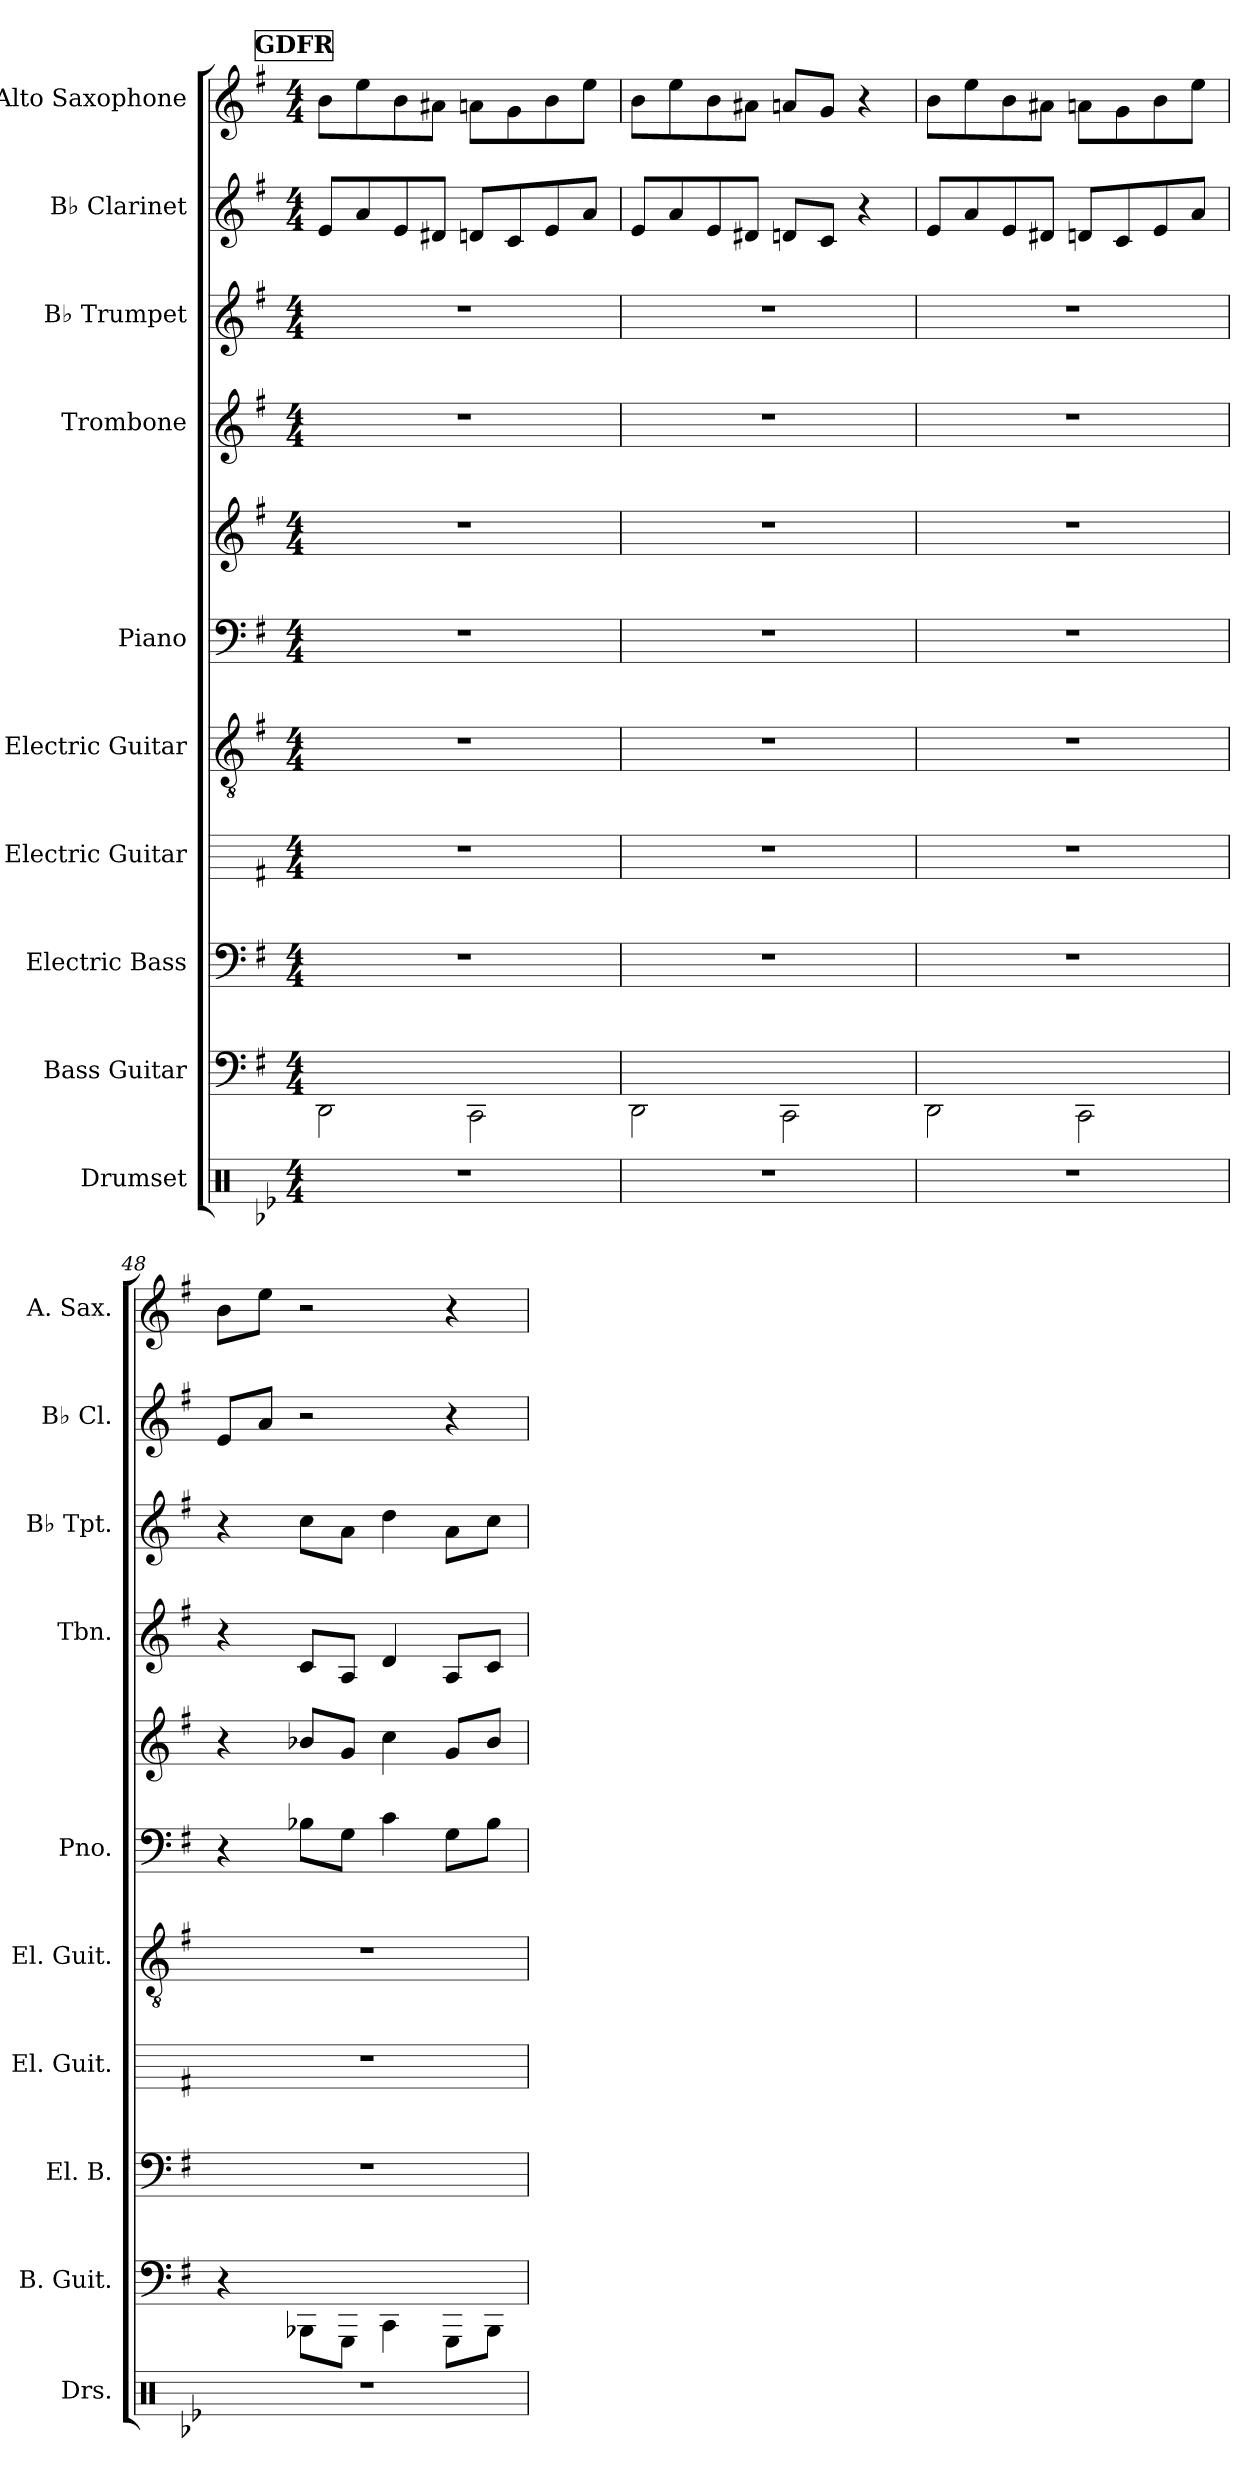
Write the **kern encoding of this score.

**kern	**kern	**kern	**kern	**kern	**kern	**kern	**kern	**kern	**kern	**kern
*part10	*part9	*part8	*part7	*part6	*part5	*part5	*part4	*part3	*part2	*part1
*staff11	*staff10	*staff9	*staff8	*staff7	*staff6	*staff5	*staff4	*staff3	*staff2	*staff1
*I"Drumset	*I"Bass Guitar	*I"Electric Bass	*I"Electric Guitar	*I"Electric Guitar	*I"Piano	*	*I"Trombone	*I"B♭ Trumpet	*I"B♭ Clarinet	*I"Alto Saxophone
*I'Drs.	*I'B. Guit.	*I'El. B.	*I'El. Guit.	*I'El. Guit.	*I'Pno.	*	*I'Tbn.	*I'B♭ Tpt.	*I'B♭ Cl.	*I'A. Sax.
*clefX	*	*clefF4	*	*clefGv2	*clefF4	*clefG2	*clefG2	*clefG2	*clefG2	*clefG2
*	*ITrd7c12	*ITrd7c12	*	*	*	*	*ITrd1c2	*ITrd1c2	*ITrd1c2	*ITrd5c9
*k[b-e-]	*k[f#]	*k[f#]	*k[f#]	*k[f#]	*k[f#]	*k[f#]	*k[b-]	*k[b-]	*k[b-]	*k[b-e-]
*M4/4	*M4/4	*M4/4	*M4/4	*M4/4	*M4/4	*M4/4	*M4/4	*M4/4	*M4/4	*M4/4
*MM120	*MM120	*MM120	*MM120	*MM120	*MM120	*MM120	*MM120	*MM120	*MM120	*MM120
!!LO:REH:place=s1:a:B:fs=14:t=GDFR
=45	=45	=45	=45	=45	=45	=45	=45	=45	=45	=45
1r	2DDD\	1r	1r	1r	1r	1r	1r	1r	8d/L	8d\L
.	.	.	.	.	.	.	.	.	8g/	8g\
.	.	.	.	.	.	.	.	.	8d/	8d\
.	.	.	.	.	.	.	.	.	8c#X/J	8c#X\J
.	2CCC\	.	.	.	.	.	.	.	8cn/L	8cn\L
.	.	.	.	.	.	.	.	.	8B-/	8B-\
.	.	.	.	.	.	.	.	.	8d/	8d\
.	.	.	.	.	.	.	.	.	8g/J	8g\J
!!LO:PB:g=z
=46	=46	=46	=46	=46	=46	=46	=46	=46	=46	=46
1r	2DDD\	1r	1r	1r	1r	1r	1r	1r	8d/L	8d\L
.	.	.	.	.	.	.	.	.	8g/	8g\
.	.	.	.	.	.	.	.	.	8d/	8d\
.	.	.	.	.	.	.	.	.	8c#X/J	8c#X\J
.	2CCC\	.	.	.	.	.	.	.	8cn/L	8cn/L
.	.	.	.	.	.	.	.	.	8B-/J	8B-/J
.	.	.	.	.	.	.	.	.	4r	4r
=47	=47	=47	=47	=47	=47	=47	=47	=47	=47	=47
1r	2DDD\	1r	1r	1r	1r	1r	1r	1r	8d/L	8d\L
.	.	.	.	.	.	.	.	.	8g/	8g\
.	.	.	.	.	.	.	.	.	8d/	8d\
.	.	.	.	.	.	.	.	.	8c#X/J	8c#X\J
.	2CCC\	.	.	.	.	.	.	.	8cn/L	8cn\L
.	.	.	.	.	.	.	.	.	8B-/	8B-\
.	.	.	.	.	.	.	.	.	8d/	8d\
.	.	.	.	.	.	.	.	.	8g/J	8g\J
=48	=48	=48	=48	=48	=48	=48	=48	=48	=48	=48
1r	4r	1r	1r	1r	4r	4r	4r	4r	8d/L	8d\L
.	.	.	.	.	.	.	.	.	8g/J	8g\J
.	8BBBB-X\L	.	.	.	8B-X\L	8b-X/L	8B-/L	8b-\L	2r	2r
.	8GGGG\J	.	.	.	8G\J	8g/J	8G/J	8g\J	.	.
.	4CCC\	.	.	.	4c\	4cc\	4c/	4cc\	.	.
.	8GGGG\L	.	.	.	8G\L	8g/L	8G/L	8g\L	4r	4r
.	8BBBB-\J	.	.	.	8B-\J	8b-/J	8B-/J	8b-\J	.	.
=	=	=	=	=	=	=	=	=	=	=
*-	*-	*-	*-	*-	*-	*-	*-	*-	*-	*-
